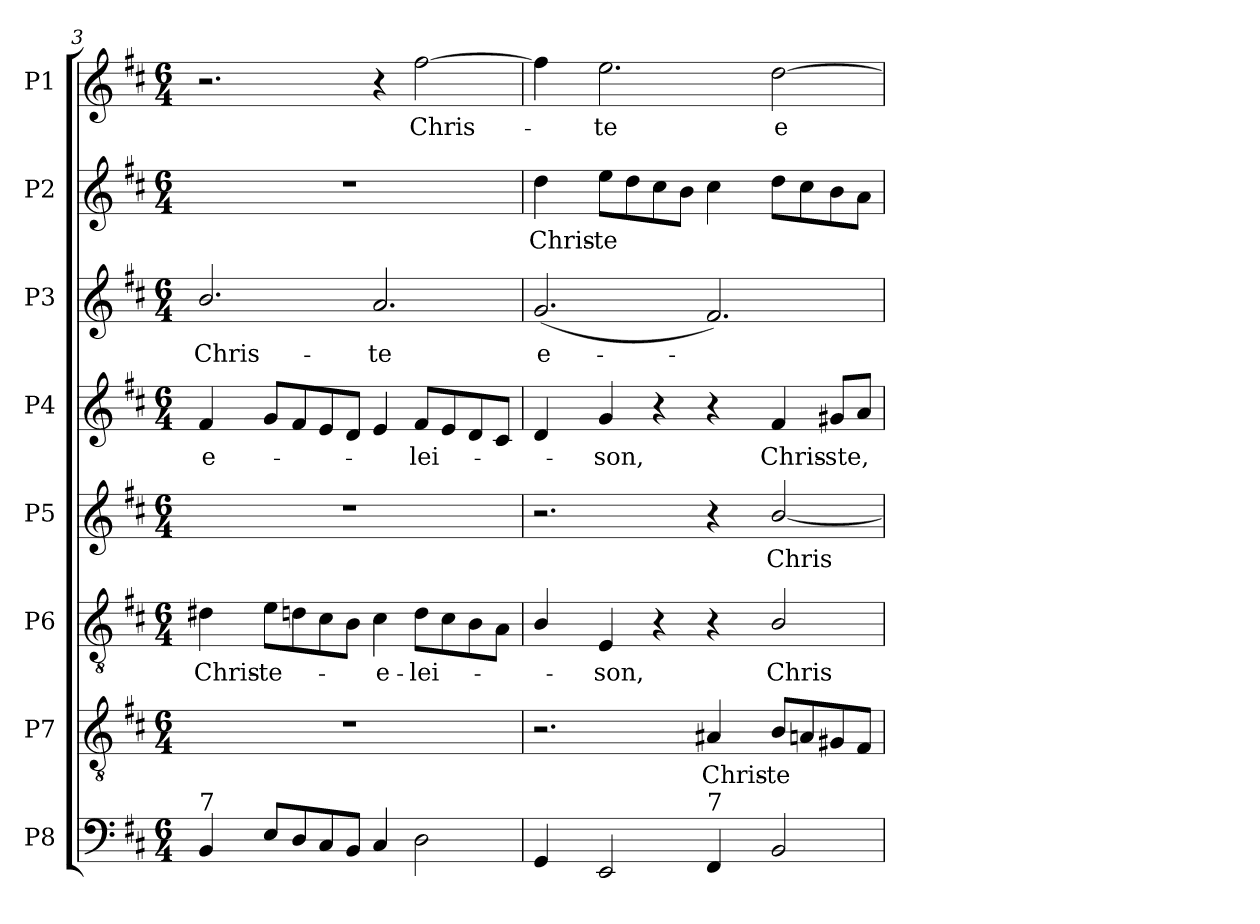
**kern	**kern	**text	**kern	**text	**kern	**text	**kern	**text	**kern	**text	**kern	**text	**kern	**text
*part8	*part7	*part7	*part6	*part6	*part5	*part5	*part4	*part4	*part3	*part3	*part2	*part2	*part1	*part1
*staff8	*staff7	*staff7	*staff6	*staff6	*staff5	*staff5	*staff4	*staff4	*staff3	*staff3	*staff2	*staff2	*staff1	*staff1
*I"P8	*I"P7	*	*I"P6	*	*I"P5	*	*I"P4	*	*I"P3	*	*I"P2	*	*I"P1	*
*clefF4	*clefGv2	*	*clefGv2	*	*clefG2	*	*clefG2	*	*clefG2	*	*clefG2	*	*clefG2	*
*	*ITrd7c12	*	*ITrd7c12	*	*	*	*	*	*	*	*	*	*	*
*k[f#c#]	*k[f#c#]	*	*k[f#c#]	*	*k[f#c#]	*	*k[f#c#]	*	*k[f#c#]	*	*k[f#c#]	*	*k[f#c#]	*
*D:	*D:	*	*D:	*	*D:	*	*D:	*	*D:	*	*D:	*	*D:	*
*M6/4	*M6/4	*	*M6/4	*	*M6/4	*	*M6/4	*	*M6/4	*	*M6/4	*	*M6/4	*
=3	=3	=3	=3	=3	=3	=3	=3	=3	=3	=3	=3	=3	=3	=3
!	!LO:N:vis=1	!	!	!	!	!	!	!	!	!	!	!	!	!
!	!	!	!	!LO:LY:b:color=#000000	!LO:N:vis=1	!	!	!	!	!	!	!	!	!
!	!	!	!	!	!	!	!	!LO:LY:b:color=#000000	!	!	!	!	!	!
!LO:TX:a:t=7	!	!	!	!	!	!	!	!	!	!	!	!	!	!
!	!	!	!	!	!	!	!	!	!	!LO:LY:b:color=#000000	!LO:N:vis=1	!	!	!
4BBi/	1.r	.	4D#Xi\	Chris-	1.r	.	4f#i/	e-	2.bi/	Chris-	1.r	.	2.r	.
!	!	!	!	!LO:LY:b:color=#000000	!	!	!	!	!	!	!	!	!	!
8Ei/L	.	.	8Ei\L	-te-	.	.	8gi/L	.	.	.	.	.	.	.
8Di/	.	.	8Dni\	.	.	.	8f#i/	.	.	.	.	.	.	.
8C#i/	.	.	8C#i\	.	.	.	8ei/	.	.	.	.	.	.	.
8BBi/J	.	.	8BBi\J	.	.	.	8di/J	.	.	.	.	.	.	.
!	!	!	!	!LO:LY:b:color=#000000	!	!	!	!	!	!	!	!	!	!
!	!	!	!	!	!	!	!	!	!	!LO:LY:b:color=#000000	!	!	!	!
4C#i/	.	.	4C#i\	-e-	.	.	4ei/	.	2.ai/	-te	.	.	4r	.
!	!	!	!	!LO:LY:b:color=#000000	!	!	!	!	!	!	!	!	!	!
!	!	!	!	!	!	!	!	!LO:LY:b:color=#000000	!	!	!	!	!	!
!	!	!	!	!	!	!	!	!	!	!	!	!	!	!LO:LY:b:color=#000000
2Di\	.	.	8Di\L	-lei-	.	.	8f#i/L	-lei-	.	.	.	.	[2ff#i\	Chris-
.	.	.	8C#i\	.	.	.	8ei/	.	.	.	.	.	.	.
.	.	.	8BBi\	.	.	.	8di/	.	.	.	.	.	.	.
.	.	.	8AAi\J	.	.	.	8c#i/J	.	.	.	.	.	.	.
!!LO:PB:g=z
=4	=4	=4	=4	=4	=4	=4	=4	=4	=4	=4	=4	=4	=4	=4
!	!	!	!	!	!	!	!	!	!	!LO:LY:b:color=#000000	!	!	!	!
!	!	!	!	!	!	!	!	!	!	!	!	!LO:LY:b:color=#000000	!	!
4GGi/	2.r	.	4BBi/	.	2.r	.	4di/	.	(2.gi/	e-	4ddi\	Chris-	4ff#i\]	.
!	!	!	!	!LO:LY:b:color=#000000	!	!	!	!	!	!	!	!	!	!
!	!	!	!	!	!	!	!	!LO:LY:b:color=#000000	!	!	!	!	!	!
!	!	!	!	!	!	!	!	!	!	!	!	!LO:LY:b:color=#000000	!	!
!	!	!	!	!	!	!	!	!	!	!	!	!	!	!LO:LY:b:color=#000000
2EEi/	.	.	4EEi/	-son,	.	.	4gi/	-son,	.	.	8eei\L	-te	2.eei\	-te
.	.	.	.	.	.	.	.	.	.	.	8ddi\	.	.	.
.	.	.	4r	.	.	.	4r	.	.	.	8cc#i\	.	.	.
.	.	.	.	.	.	.	.	.	.	.	8bi\J	.	.	.
!LO:TX:a:t=7	!	!	!	!	!	!	!	!	!	!	!	!	!	!
!	!	!LO:LY:b:color=#000000	!	!	!	!	!	!	!	!	!	!	!	!
4FF#i/	4AA#Xi/	Chris-	4r	.	4r	.	4r	.	2.f#i/)	.	4cc#i\	.	.	.
!	!	!LO:LY:b:color=#000000	!	!	!	!	!	!	!	!	!	!	!	!
!	!	!	!	!LO:LY:b:color=#000000	!	!	!	!	!	!	!	!	!	!
!	!	!	!	!	!	!LO:LY:b:color=#000000	!	!	!	!	!	!	!	!
!	!	!	!	!	!	!	!	!LO:LY:b:color=#000000	!	!	!	!	!	!
!	!	!	!	!	!	!	!	!	!	!	!	!	!	!LO:LY:b:color=#000000
2BBi/	8BBi/L	-te	2BBi/	Chris-	[2bi/	Chris-	4f#i/	Chris-	.	.	8ddi\L	.	[2ddi\	e-
.	8AAni/	.	.	.	.	.	.	.	.	.	8cc#i\	.	.	.
!	!	!	!	!	!	!	!	!LO:LY:b:color=#000000	!	!	!	!	!	!
.	8GG#Xi/	.	.	.	.	.	8g#Xi/L	-ste,	.	.	8bi\	.	.	.
.	8FF#i/J	.	.	.	.	.	8ai/J	.	.	.	8ai\J	.	.	.
=	=	=	=	=	=	=	=	=	=	=	=	=	=	=
*-	*-	*-	*-	*-	*-	*-	*-	*-	*-	*-	*-	*-	*-	*-
